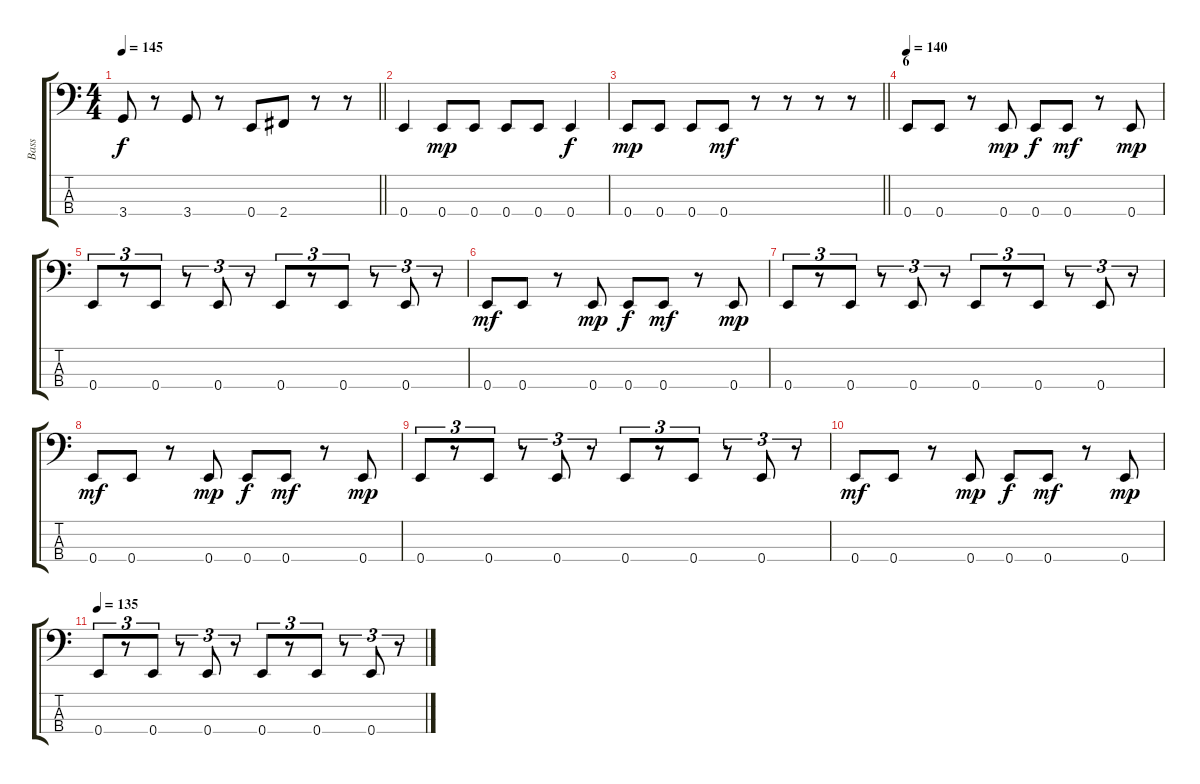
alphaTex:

\track ("Bass" "Bass") {instrument electricbassfinger}
\staff {score tabs}
\tuning (G2 D2 A1 E1) {hide}
\ts (4 4)
\tempo 145
\clef f4
\barLineRight lightlight
\ks c
3.4.8{dy f} r.8 3.4.8 r.8 0.4.8 2.4.8 r.8 r.8 |
0.4.4 0.4.8{dy mp} 0.4.8 0.4.8 0.4.8 0.4.4{dy f} |
\barLineRight lightlight
0.4.8{dy mp} 0.4.8 0.4.8 0.4.8{dy mf} r.8 r.8 r.8 r.8 |
\section ("" "6")
\tempo 140
0.4.8 0.4.8 r.8 0.4.8{dy mp} 0.4.8{dy f} 0.4.8{dy mf} r.8 0.4.8{dy mp} |
0.4.8{tu (3 2)} r.8{tu (3 2)} 0.4.8{tu (3 2)} r.8{tu (3 2)} 0.4.8{tu (3 2)} r.8{tu (3 2)} 0.4.8{tu (3 2)} r.8{tu (3 2)} 0.4.8{tu (3 2)} r.8{tu (3 2)} 0.4.8{tu (3 2)} r.8{tu (3 2)} |
0.4.8{dy mf} 0.4.8 r.8 0.4.8{dy mp} 0.4.8{dy f} 0.4.8{dy mf} r.8 0.4.8{dy mp} |
0.4.8{tu (3 2)} r.8{tu (3 2)} 0.4.8{tu (3 2)} r.8{tu (3 2)} 0.4.8{tu (3 2)} r.8{tu (3 2)} 0.4.8{tu (3 2)} r.8{tu (3 2)} 0.4.8{tu (3 2)} r.8{tu (3 2)} 0.4.8{tu (3 2)} r.8{tu (3 2)} |
0.4.8{dy mf} 0.4.8 r.8 0.4.8{dy mp} 0.4.8{dy f} 0.4.8{dy mf} r.8 0.4.8{dy mp} |
0.4.8{tu (3 2)} r.8{tu (3 2)} 0.4.8{tu (3 2)} r.8{tu (3 2)} 0.4.8{tu (3 2)} r.8{tu (3 2)} 0.4.8{tu (3 2)} r.8{tu (3 2)} 0.4.8{tu (3 2)} r.8{tu (3 2)} 0.4.8{tu (3 2)} r.8{tu (3 2)} |
0.4.8{dy mf} 0.4.8 r.8 0.4.8{dy mp} 0.4.8{dy f} 0.4.8{dy mf} r.8 0.4.8{dy mp} |
\tempo 135
0.4.8{tu (3 2)} r.8{tu (3 2)} 0.4.8{tu (3 2)} r.8{tu (3 2)} 0.4.8{tu (3 2)} r.8{tu (3 2)} 0.4.8{tu (3 2)} r.8{tu (3 2)} 0.4.8{tu (3 2)} r.8{tu (3 2)} 0.4.8{tu (3 2)} r.8{tu (3 2)}
